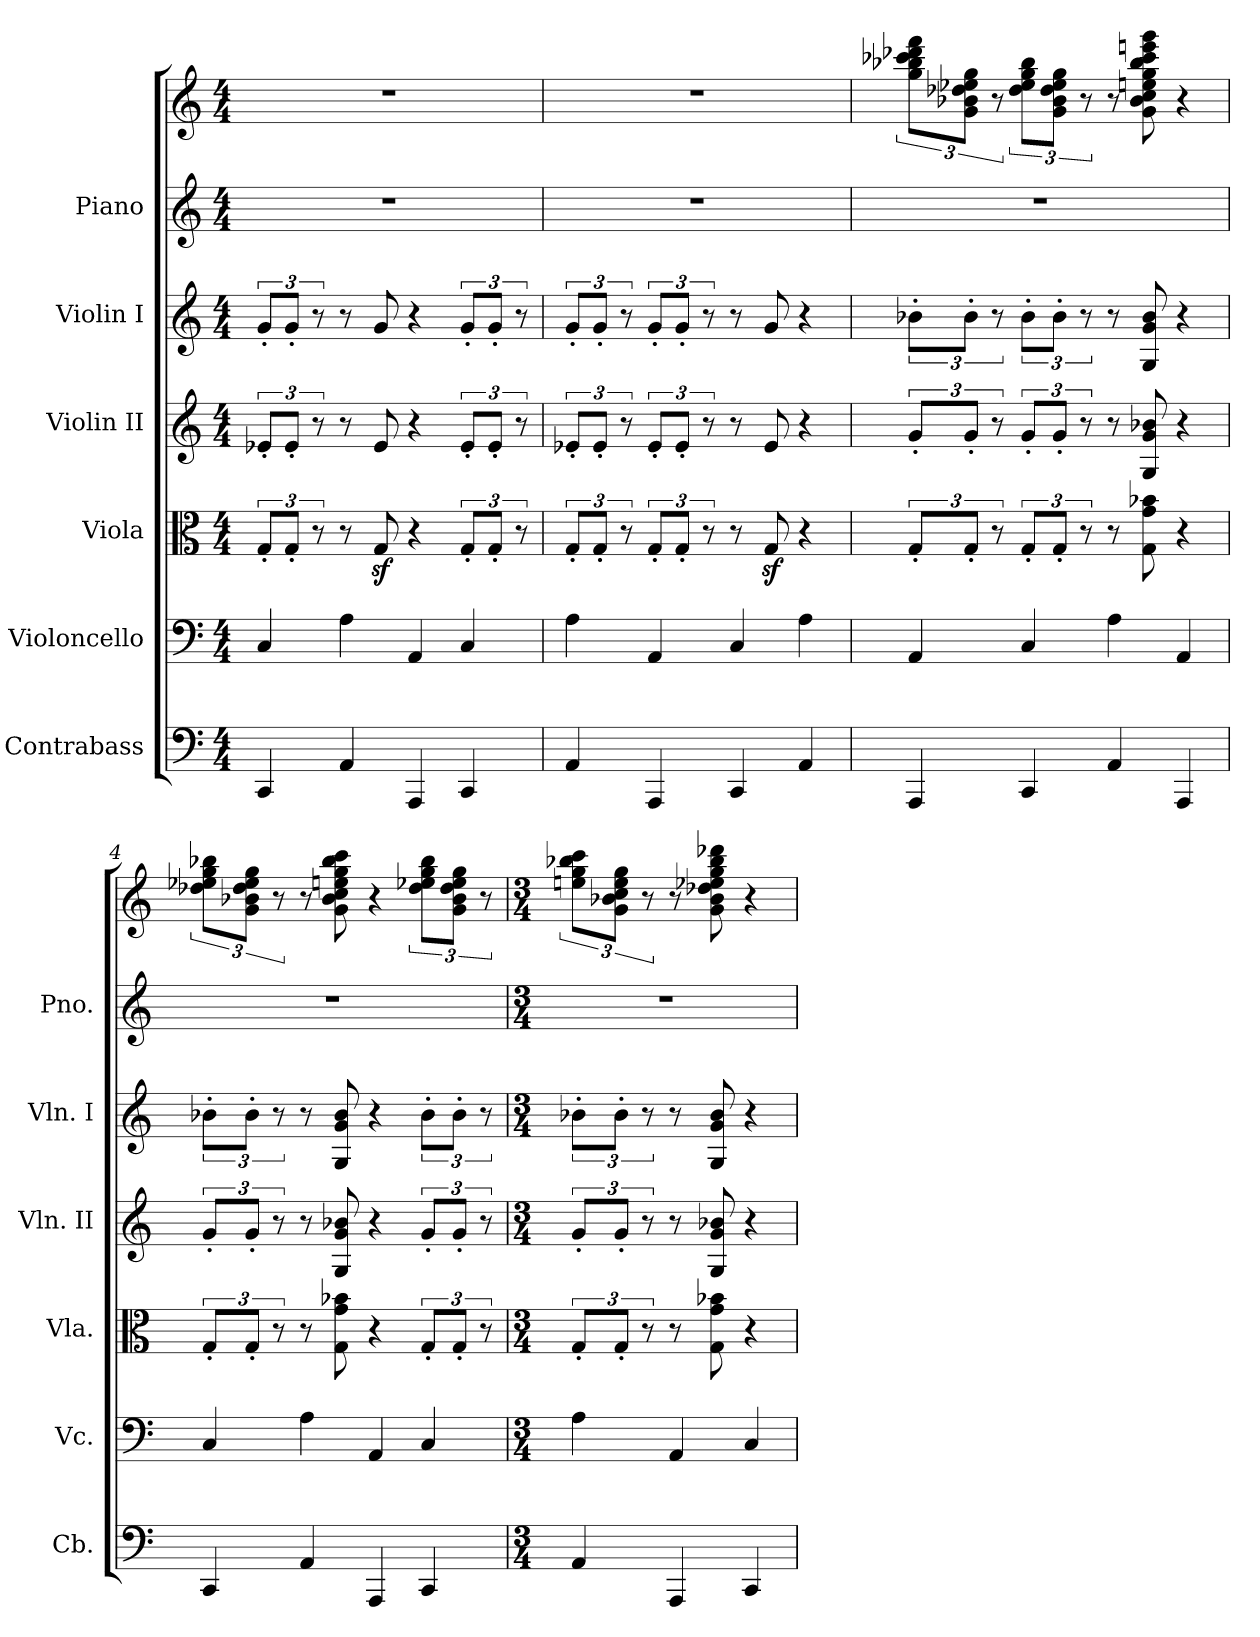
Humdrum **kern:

**kern	**kern	**kern	**kern	**kern	**kern	**kern
*part6	*part5	*part4	*part3	*part2	*part1	*part1
*staff7	*staff6	*staff5	*staff4	*staff3	*staff2	*staff1
*I"Contrabass	*I"Violoncello	*I"Viola	*I"Violin II	*I"Violin I	*I"Piano	*
*I'Cb.	*I'Vc.	*I'Vla.	*I'Vln. II	*I'Vln. I	*I'Pno.	*
*clefF4	*clefF4	*clefC3	*clefG2	*clefG2	*clefG2	*clefG2
*k[]	*k[]	*k[]	*k[]	*k[]	*k[]	*k[]
*M4/4	*M4/4	*M4/4	*M4/4	*M4/4	*M4/4	*M4/4
=1	=1	=1	=1	=1	=1	=1
4CC	4C	12G'L	12e-X'L	12g'L	1r	1r
.	.	12G'J	12e-'J	12g'J	.	.
.	.	12r	12r	12r	.	.
4AA	4A	8r	8r	8r	.	.
.	.	8Gz	8e-	8g	.	.
4AAA	4AA	4r	4r	4r	.	.
4CC	4C	12G'L	12e-'L	12g'L	.	.
.	.	12G'J	12e-'J	12g'J	.	.
.	.	12r	12r	12r	.	.
=2	=2	=2	=2	=2	=2	=2
4AA	4A	12G'L	12e-X'L	12g'L	1r	1r
.	.	12G'J	12e-'J	12g'J	.	.
.	.	12r	12r	12r	.	.
4AAA	4AA	12G'L	12e-'L	12g'L	.	.
.	.	12G'J	12e-'J	12g'J	.	.
.	.	12r	12r	12r	.	.
4CC	4C	8r	8r	8r	.	.
.	.	8Gz	8e-	8g	.	.
4AA	4A	4r	4r	4r	.	.
=3	=3	=3	=3	=3	=3	=3
4AAA	4AA	12G'L	12g'L	12b-X'L	1r	12gg 12bb-X 12ccc-X 12ddd-X 12fffL
.	.	12G'J	12g'J	12b-'J	.	12g 12b-X 12dd-X 12ee-X 12ggJ
.	.	12r	12r	12r	.	12r
4CC	4C	12G'L	12g'L	12b-'L	.	12dd- 12ee- 12gg 12bb-L
.	.	12G'J	12g'J	12b-'J	.	12g 12b- 12dd- 12ee- 12ggJ
.	.	12r	12r	12r	.	12r
4AA	4A	8r	8r	8r	.	8r
.	.	8G 8g 8b-X	8G 8g 8b-X	8G 8g 8b-	.	8g 8b- 8cc 8een 8gg 8bb- 8ccc- 8eeen 8ggg
4AAA	4AA	4r	4r	4r	.	4r
=4	=4	=4	=4	=4	=4	=4
4CC	4C	12G'L	12g'L	12b-X'L	1r	12dd-X 12ee-X 12gg 12bb-XL
.	.	12G'J	12g'J	12b-'J	.	12g 12b-X 12dd- 12ee- 12ggJ
.	.	12r	12r	12r	.	12r
4AA	4A	8r	8r	8r	.	8r
.	.	8G 8g 8b-X	8G 8g 8b-X	8G 8g 8b-	.	8g 8b- 8cc 8een 8gg 8bb- 8ccc
4AAA	4AA	4r	4r	4r	.	4r
4CC	4C	12G'L	12g'L	12b-'L	.	12dd- 12ee-X 12gg 12bb-L
.	.	12G'J	12g'J	12b-'J	.	12g 12b- 12dd- 12ee- 12ggJ
.	.	12r	12r	12r	.	12r
=5	=5	=5	=5	=5	=5	=5
*M3/4	*M3/4	*M3/4	*M3/4	*M3/4	*M3/4	*M3/4
4AA	4A	12G'L	12g'L	12b-X'L	2.r	12een 12gg 12bb-X 12cccL
.	.	12G'J	12g'J	12b-'J	.	12g 12b-X 12cc 12ee 12ggJ
.	.	12r	12r	12r	.	12r
4AAA	4AA	8r	8r	8r	.	8r
.	.	8G 8g 8b-X	8G 8g 8b-X	8G 8g 8b-	.	8g 8b- 8dd-X 8ee-X 8gg 8bb- 8ddd-X
4CC	4C	4r	4r	4r	.	4r
=	=	=	=	=	=	=
*-	*-	*-	*-	*-	*-	*-
